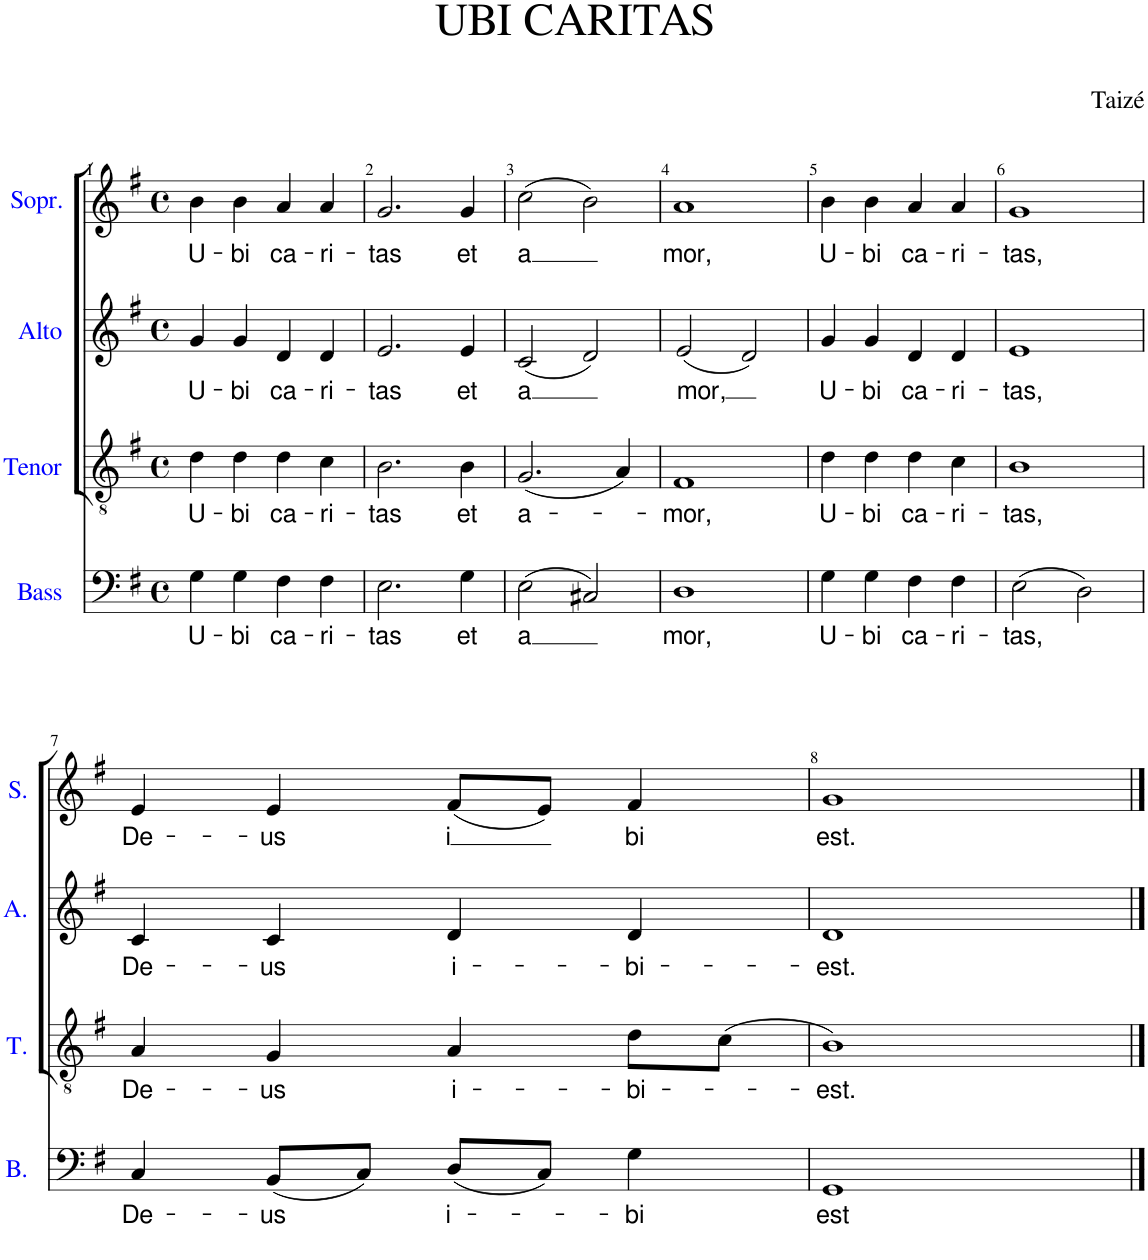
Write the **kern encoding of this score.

**kern	**text	**kern	**text	**kern	**text	**kern	**text
*part4	*part4	*part3	*part3	*part2	*part2	*part1	*part1
*staff4	*staff4	*staff3	*staff3	*staff2	*staff2	*staff1	*staff1
*I"Bass	*	*I"Tenor	*	*I"Alto	*	*I"Sopr.	*
*I'B.	*	*I'T.	*	*I'A.	*	*I'S.	*
*clefF4	*	*clefGv2	*	*clefG2	*	*clefG2	*
*k[f#]	*	*k[f#]	*	*k[f#]	*	*k[f#]	*
*M4/4	*	*M4/4	*	*M4/4	*	*M4/4	*
*met(c)	*	*met(c)	*	*met(c)	*	*met(c)	*
=1	=1	=1	=1	=1	=1	=1	=1
!	!LO:LY:b	!	!LO:LY:b	!	!LO:LY:b	!	!LO:LY:b
4G\	U-	4d\	U-	4g/	U-	4b\	U-
!	!LO:LY:b	!	!LO:LY:b	!	!LO:LY:b	!	!LO:LY:b
4G\	-bi	4d\	-bi	4g/	-bi	4b\	-bi
!	!LO:LY:b	!	!LO:LY:b	!	!LO:LY:b	!	!LO:LY:b
4F#\	ca-	4d\	ca-	4d/	ca-	4a/	ca-
!	!LO:LY:b	!	!LO:LY:b	!	!LO:LY:b	!	!LO:LY:b
4F#\	-ri-	4c\	-ri-	4d/	-ri-	4a/	-ri-
=2	=2	=2	=2	=2	=2	=2	=2
!	!LO:LY:b	!	!LO:LY:b	!	!LO:LY:b	!	!LO:LY:b
2.E\	-tas	2.B\	-tas	2.e/	-tas	2.g/	-tas
!	!LO:LY:b	!	!LO:LY:b	!	!LO:LY:b	!	!LO:LY:b
4G\	et	4B\	et	4e/	et	4g/	et
=3	=3	=3	=3	=3	=3	=3	=3
!	!LO:LY:b	!	!LO:LY:b	!	!LO:LY:b	!	!LO:LY:b
(2E\	a	(2.G/	a-	(2c/	a	(2cc\	a
2C#X/)	.	.	.	2d/)	.	2b\)	.
.	.	4A/)	.	.	.	.	.
=4	=4	=4	=4	=4	=4	=4	=4
!	!LO:LY:b	!	!LO:LY:b	!	!LO:LY:b	!	!LO:LY:b
1D	mor,	1F#	-mor,	(2e/	mor,	1a	mor,
.	.	.	.	2d/)	.	.	.
=5	=5	=5	=5	=5	=5	=5	=5
!	!LO:LY:b	!	!LO:LY:b	!	!LO:LY:b	!	!LO:LY:b
4G\	U-	4d\	U-	4g/	U-	4b\	U-
!	!LO:LY:b	!	!LO:LY:b	!	!LO:LY:b	!	!LO:LY:b
4G\	-bi	4d\	-bi	4g/	-bi	4b\	-bi
!	!LO:LY:b	!	!LO:LY:b	!	!LO:LY:b	!	!LO:LY:b
4F#\	ca-	4d\	ca-	4d/	ca-	4a/	ca-
!	!LO:LY:b	!	!LO:LY:b	!	!LO:LY:b	!	!LO:LY:b
4F#\	-ri-	4c\	-ri-	4d/	-ri-	4a/	-ri-
=6	=6	=6	=6	=6	=6	=6	=6
!	!LO:LY:b	!	!LO:LY:b	!	!LO:LY:b	!	!LO:LY:b
(2E\	-tas,	1B	-tas,	1e	-tas,	1g	-tas,
2D\)	.	.	.	.	.	.	.
!!LO:LB:g=z
=7	=7	=7	=7	=7	=7	=7	=7
!	!LO:LY:b	!	!LO:LY:b	!	!LO:LY:b	!	!LO:LY:b
4C/	De-	4A/	De-	4c/	De-	4e/	De-
!	!LO:LY:b	!	!LO:LY:b	!	!LO:LY:b	!	!LO:LY:b
(8BB/L	-us	4G/	-us	4c/	-us	4e/	-us
8C/J)	.	.	.	.	.	.	.
!	!LO:LY:b	!	!LO:LY:b	!	!LO:LY:b	!	!LO:LY:b
(8D/L	i-	4A/	i-	4d/	i-	(8f#/L	i
8C/J)	.	.	.	.	.	8e/J)	.
!	!LO:LY:b	!	!LO:LY:b	!	!LO:LY:b	!	!LO:LY:b
4G\	-bi	8d\L	-bi-	4d/	-bi-	4f#/	bi
.	.	(8c\J	.	.	.	.	.
=8	=8	=8	=8	=8	=8	=8	=8
!	!LO:LY:b	!	!LO:LY:b	!	!LO:LY:b	!	!LO:LY:b
1GG	est	1B)	-est.	1d	-est.	1g	est.
==	==	==	==	==	==	==	==
*-	*-	*-	*-	*-	*-	*-	*-
